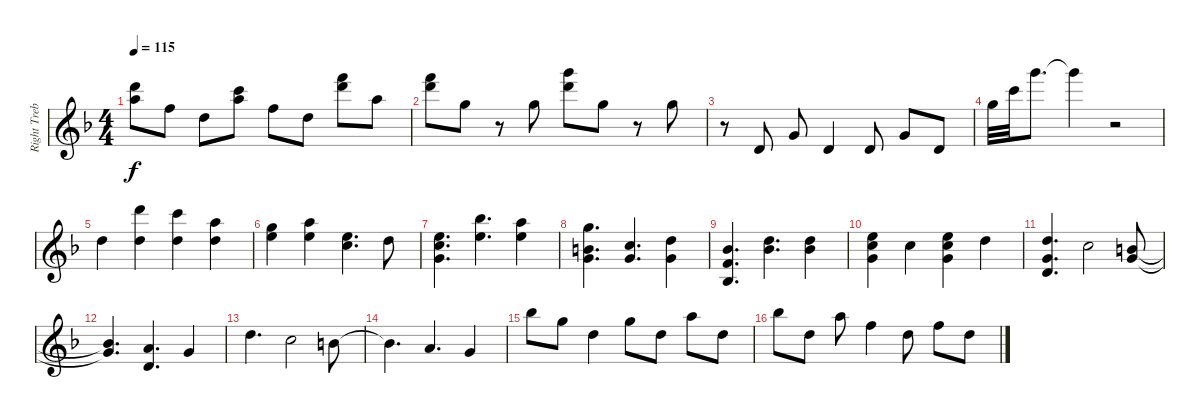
\track ("Right Treble" "Right Treb") {instrument acousticgrandpiano}
\staff {score}
\tuning (E4 B3 G3 D3 A2 E2) {hide}
\ts (4 4)
\tempo 115
\clef g2
\ks dminor
(22.1 22.2).8{dy f} 13.1.8 10.1.8 (20.1 22.2).8 13.1.8 10.1.8 (25.1 27.2).8 17.1.8 |
(25.1 27.2).8 15.1.8 r.8 15.1.8 (27.1 27.2).8 15.1.8 r.8 15.1.8 |
r.8 3.2.8 3.1.8 3.2.4 3.2.8 3.1.8 3.2.8 |
20.2.32 20.1.32 27.1.8{d} 27.1{t}.4 r.2 |
10.1.4 (10.1 27.2).4 (20.1 15.2).4 (17.1 15.2).4 |
(15.1 17.2).4 (17.1 17.2).4 (12.1 13.2).4{d} 10.1.8 |
(12.1 8.2 17.3).4{d} (18.1 17.2).4{d} (17.1 17.2).4 |
(15.1 12.2 12.3).4{d} (8.1 8.2).4{d} (10.1 8.2).4 |
(6.1 6.2 3.3).4{d} (10.1 11.2).4{d} (10.1 11.2).4 |
(12.1 13.2 12.3).4 8.1.4 (12.1 13.2 12.3).4 10.1.4 |
(10.1 8.2 7.3).4{d} 8.1.2 (7.1 8.2).8 |
(7.1{t} 8.2{t}).4{d} (5.1 3.2).4{d} 3.1.4 |
10.1.4{d} 8.1.2 7.1.8 |
7.1{t}.4{d} 5.1.4{d} 3.1.4 |
18.1.8 15.1.8 10.1.4 15.1.8 10.1.8 17.1.8 10.1.8 |
18.1.8 10.1.8 17.1.8 13.1.4 10.1.8 13.1.8 10.1.8
